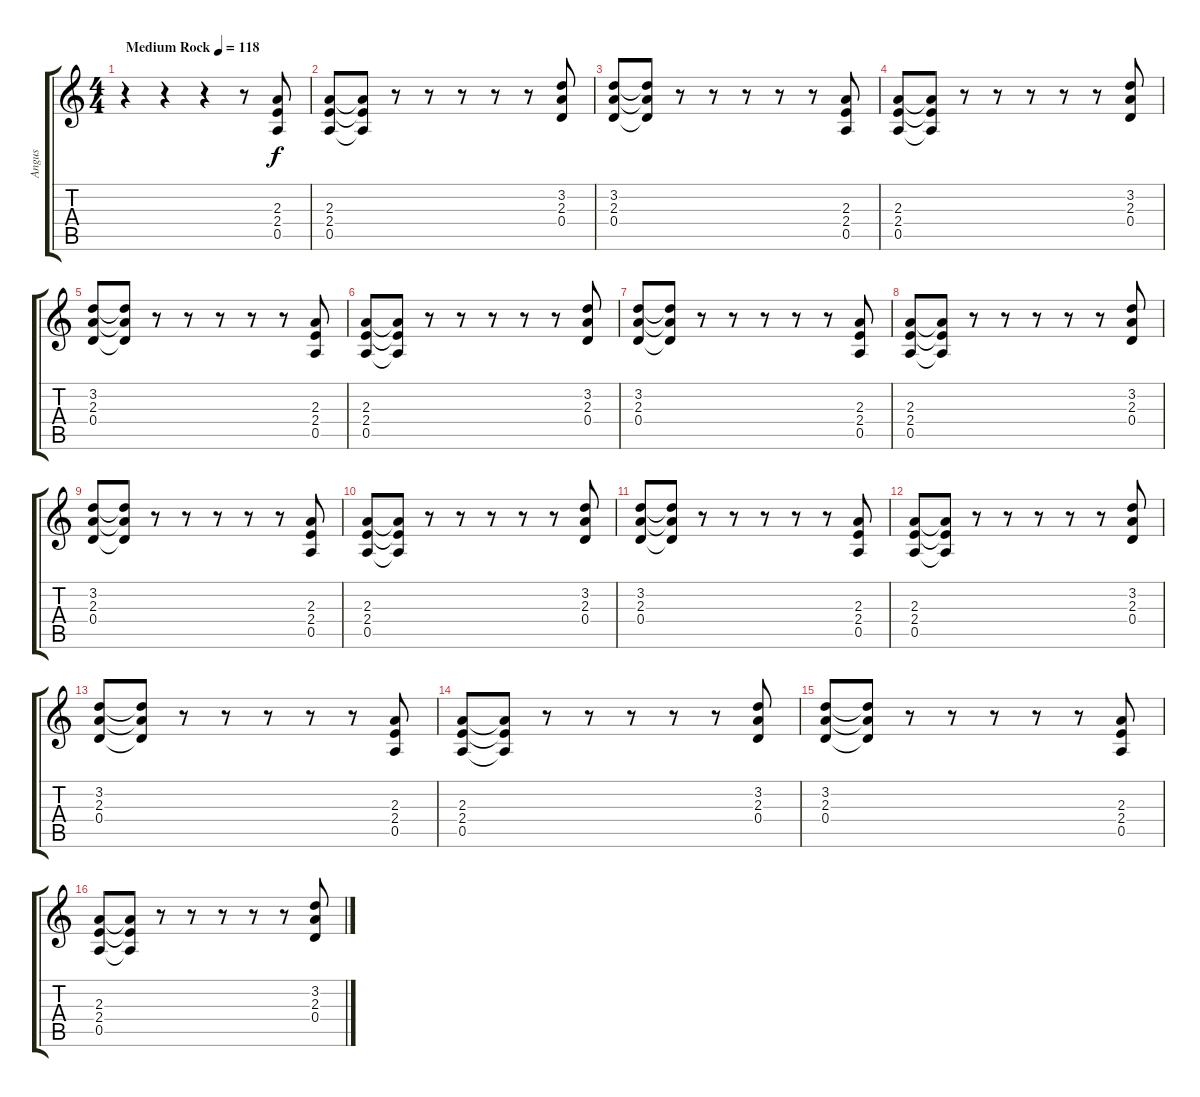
\track ("Angus" "Angus") {instrument overdrivenguitar}
\staff {score tabs}
\tuning (E4 B3 G3 D3 A2 E2) {hide}
\ts (4 4)
\tempo (118 "Medium Rock")
\clef g2
\ks c
r.4{dy f instrument overdrivenguitar} r.4 r.4 r.8 (2.3 2.4 0.5).8 |
(2.3 2.4 0.5).8 (2.3{t} 2.4{t} 0.5{t}).8 r.8 r.8 r.8 r.8 r.8 (3.2 2.3 0.4).8 |
(3.2 2.3 0.4).8 (3.2{t} 2.3{t} 0.4{t}).8 r.8 r.8 r.8 r.8 r.8 (2.3 2.4 0.5).8 |
(2.3 2.4 0.5).8 (2.3{t} 2.4{t} 0.5{t}).8 r.8 r.8 r.8 r.8 r.8 (3.2 2.3 0.4).8 |
(3.2 2.3 0.4).8 (3.2{t} 2.3{t} 0.4{t}).8 r.8 r.8 r.8 r.8 r.8 (2.3 2.4 0.5).8 |
(2.3 2.4 0.5).8 (2.3{t} 2.4{t} 0.5{t}).8 r.8 r.8 r.8 r.8 r.8 (3.2 2.3 0.4).8 |
(3.2 2.3 0.4).8 (3.2{t} 2.3{t} 0.4{t}).8 r.8 r.8 r.8 r.8 r.8 (2.3 2.4 0.5).8 |
(2.3 2.4 0.5).8 (2.3{t} 2.4{t} 0.5{t}).8 r.8 r.8 r.8 r.8 r.8 (3.2 2.3 0.4).8 |
(3.2 2.3 0.4).8 (3.2{t} 2.3{t} 0.4{t}).8 r.8 r.8 r.8 r.8 r.8 (2.3 2.4 0.5).8 |
(2.3 2.4 0.5).8 (2.3{t} 2.4{t} 0.5{t}).8 r.8 r.8 r.8 r.8 r.8 (3.2 2.3 0.4).8 |
(3.2 2.3 0.4).8 (3.2{t} 2.3{t} 0.4{t}).8 r.8 r.8 r.8 r.8 r.8 (2.3 2.4 0.5).8 |
(2.3 2.4 0.5).8 (2.3{t} 2.4{t} 0.5{t}).8 r.8 r.8 r.8 r.8 r.8 (3.2 2.3 0.4).8 |
(3.2 2.3 0.4).8 (3.2{t} 2.3{t} 0.4{t}).8 r.8 r.8 r.8 r.8 r.8 (2.3 2.4 0.5).8 |
(2.3 2.4 0.5).8 (2.3{t} 2.4{t} 0.5{t}).8 r.8 r.8 r.8 r.8 r.8 (3.2 2.3 0.4).8 |
(3.2 2.3 0.4).8 (3.2{t} 2.3{t} 0.4{t}).8 r.8 r.8 r.8 r.8 r.8 (2.3 2.4 0.5).8 |
(2.3 2.4 0.5).8 (2.3{t} 2.4{t} 0.5{t}).8 r.8 r.8 r.8 r.8 r.8 (3.2 2.3 0.4).8
